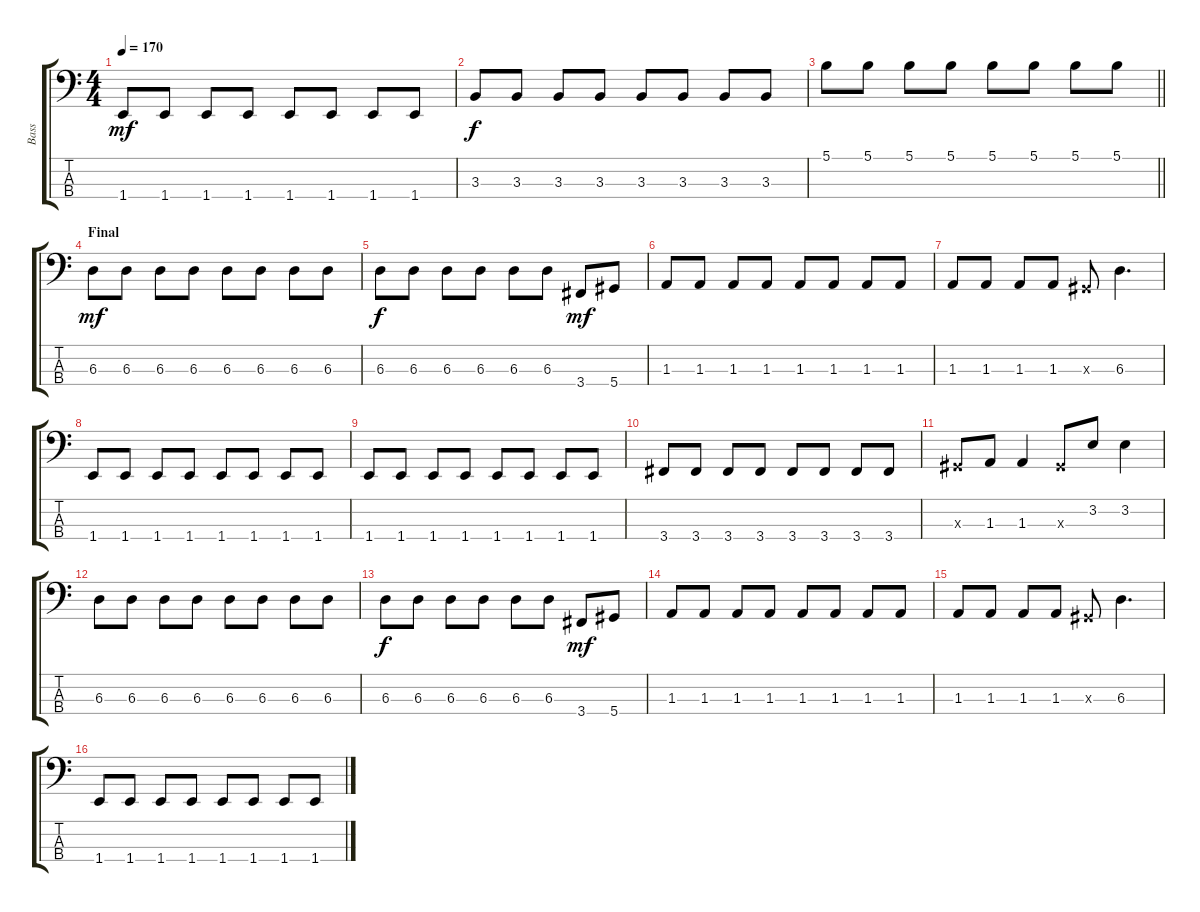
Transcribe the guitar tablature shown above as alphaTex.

\track ("Bass" "Bass") {instrument electricbasspick}
\staff {score tabs}
\tuning (Gb2 Db2 Ab1 Eb1) {hide}
\ts (4 4)
\tempo 170
\clef f4
\ks c
1.4.8{dy mf} 1.4.8 1.4.8 1.4.8 1.4.8 1.4.8 1.4.8 1.4.8 |
3.3.8{dy f} 3.3.8 3.3.8 3.3.8 3.3.8 3.3.8 3.3.8 3.3.8 |
\barLineRight lightlight
5.1.8 5.1.8 5.1.8 5.1.8 5.1.8 5.1.8 5.1.8 5.1.8 |
\section ("" "Final")
6.3.8{dy mf} 6.3.8 6.3.8 6.3.8 6.3.8 6.3.8 6.3.8 6.3.8 |
6.3.8{dy f} 6.3.8 6.3.8 6.3.8 6.3.8 6.3.8 3.4.8{dy mf} 5.4.8 |
1.3.8 1.3.8 1.3.8 1.3.8 1.3.8 1.3.8 1.3.8 1.3.8 |
1.3.8 1.3.8 1.3.8 1.3.8 0.3{x}.8 6.3.4{d} |
1.4.8 1.4.8 1.4.8 1.4.8 1.4.8 1.4.8 1.4.8 1.4.8 |
1.4.8 1.4.8 1.4.8 1.4.8 1.4.8 1.4.8 1.4.8 1.4.8 |
3.4.8 3.4.8 3.4.8 3.4.8 3.4.8 3.4.8 3.4.8 3.4.8 |
0.3{x}.8 1.3.8 1.3.4 0.3{x}.8 3.2.8 3.2.4 |
6.3.8 6.3.8 6.3.8 6.3.8 6.3.8 6.3.8 6.3.8 6.3.8 |
6.3.8{dy f} 6.3.8 6.3.8 6.3.8 6.3.8 6.3.8 3.4.8{dy mf} 5.4.8 |
1.3.8 1.3.8 1.3.8 1.3.8 1.3.8 1.3.8 1.3.8 1.3.8 |
1.3.8 1.3.8 1.3.8 1.3.8 0.3{x}.8 6.3.4{d} |
1.4.8 1.4.8 1.4.8 1.4.8 1.4.8 1.4.8 1.4.8 1.4.8
